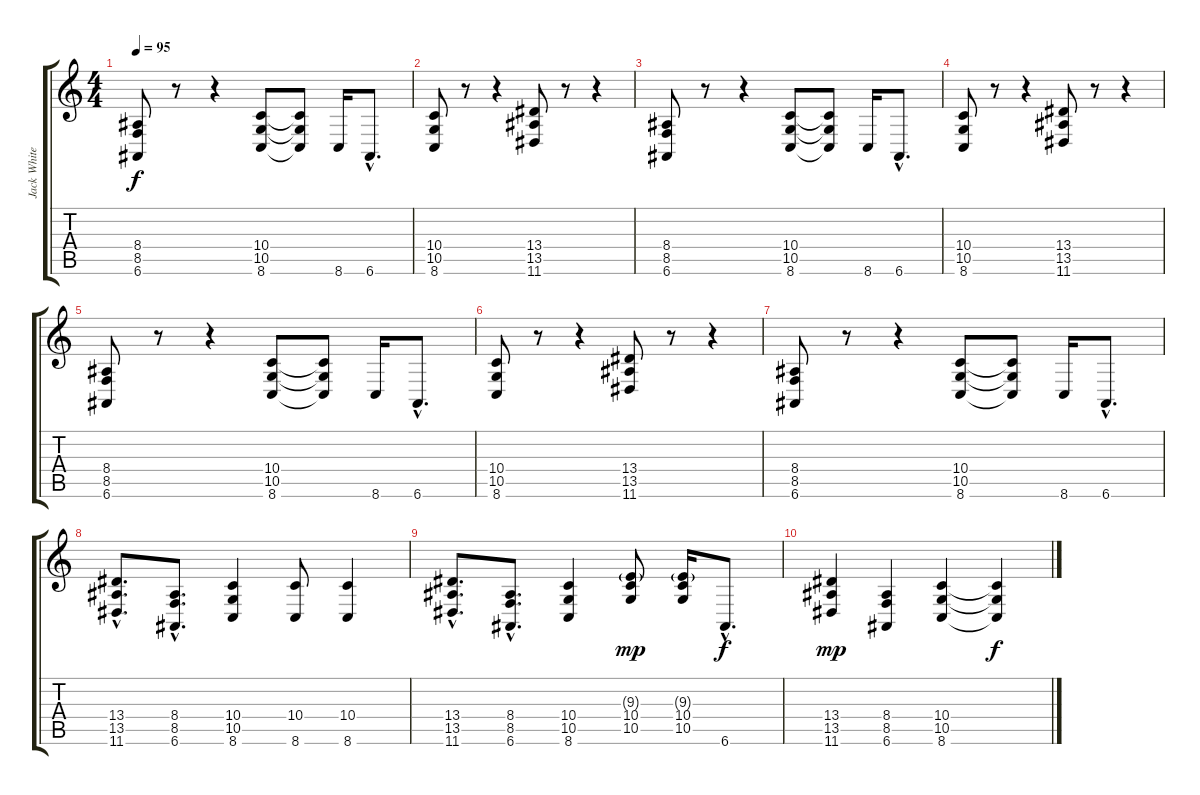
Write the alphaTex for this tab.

\track ("Jack White - Piano" "Jack White") {instrument electricgrandpiano}
\staff {score tabs}
\tuning (E4 B3 G3 D3 A2 E2) {hide}
\ts (4 4)
\tempo 95
\clef g2
\ks c
(8.4 8.5 6.6).8{dy f} r.8 r.4 (10.4 10.5 8.6).8 (10.4{t} 10.5{t} 8.6{t}).8 8.6.16 6.6{hac}.8{d} |
(10.4 10.5 8.6).8 r.8 r.4 (13.4 13.5 11.6).8 r.8 r.4 |
(8.4 8.5 6.6).8 r.8 r.4 (10.4 10.5 8.6).8 (10.4{t} 10.5{t} 8.6{t}).8 8.6.16 6.6{hac}.8{d} |
(10.4 10.5 8.6).8 r.8 r.4 (13.4 13.5 11.6).8 r.8 r.4 |
(8.4 8.5 6.6).8 r.8 r.4 (10.4 10.5 8.6).8 (10.4{t} 10.5{t} 8.6{t}).8 8.6.16 6.6{hac}.8{d} |
(10.4 10.5 8.6).8 r.8 r.4 (13.4 13.5 11.6).8 r.8 r.4 |
(8.4 8.5 6.6).8 r.8 r.4 (10.4 10.5 8.6).8 (10.4{t} 10.5{t} 8.6{t}).8 8.6.16 6.6{hac}.8{d} |
(13.4{hac} 13.5{hac} 11.6{hac}).8{d} (8.4{hac} 8.5{hac} 6.6{hac}).8{d} (10.4 10.5 8.6).4 (10.4 8.6).8 (10.4 8.6).4 |
(13.4{hac} 13.5{hac} 11.6{hac}).8{d} (8.4{hac} 8.5{hac} 6.6{hac}).8{d} (10.4 10.5 8.6).4 (9.3{g} 10.4 10.5).8{dy mp} (9.3{g} 10.4 10.5).16 6.6{hac}.8{d dy f} |
(13.4 13.5 11.6).4{dy mp} (8.4 8.5 6.6).4 (10.4 10.5 8.6).4 (10.4{t} 10.5{t} 8.6{t}).4{dy f}
